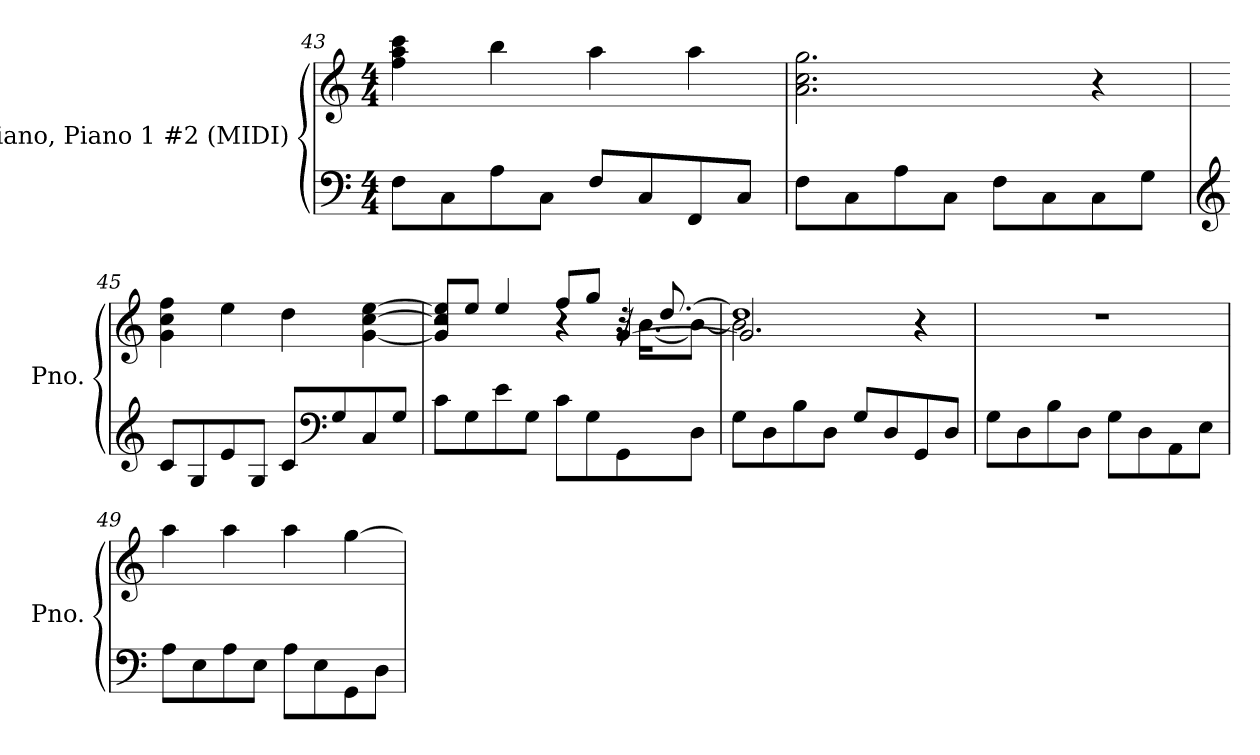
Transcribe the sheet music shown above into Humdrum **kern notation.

**kern	**kern
*part1	*part1
*staff2	*staff1
*I"Piano, Piano 1 #2 (MIDI)	*
*I'Pno.	*
*clefF4	*clefG2
*k[]	*k[]
*M4/4	*M4/4
=43	=43
8F\L	4ff\ 4aa\ 4ccc\
8C\	.
8A\	4bb\
8C\J	.
8F/L	4aa\
8C/	.
8FF/	4aa\
8C/J	.
=44	=44
8F\L	2.a\ 2.cc\ 2.gg\
8C\	.
8A\	.
8C\J	.
8F\L	.
8C\	.
8C\	4r
8G\J	.
!!LO:LB:g=z
=45	=45
*clefG2	*
8c/L	4g\ 4cc\ 4ff\
8G/	.
8e/	4ee\
8G/J	.
8c/L	4dd\
*clefF4	*
8G/	.
8C/	[4g\ [4cc\ [4ee\
8G/J	.
=46	=46
*	*^
*	*	*^
8c\L	8g/] 8cc/] 8ee/]L	2r	2r
8G\	8ee/J	.	.
8e\	4ee/	.	.
8G\J	.	.	.
8c\L	8ff/L	4r	4r
8G\	8gg/J	.	.
8GG\	16r	32r	[4g/
.	.	[16.b\KL	.
.	[8.dd/	.	.
8D\J	.	8b\J_	.
=47	=47	=47	=47
8G\L	1dd]	2.b\]	2.g/]
8D\	.	.	.
8B\	.	.	.
8D\J	.	.	.
8G/L	.	.	.
8D/	.	.	.
8GG/	.	4r	4r
8D/J	.	.	.
*	*v	*v	*v
=48	=48
8G\L	1r
8D\	.
8B\	.
8D\J	.
8G\L	.
8D\	.
8AA\	.
8E\J	.
!!LO:LB:g=z
=49	=49
8A\L	4aa\
8E\	.
8A\	4aa\
8E\J	.
8A\L	4aa\
8E\	.
8GG\	[4gg\
8D\J	.
=	=
*-	*-
